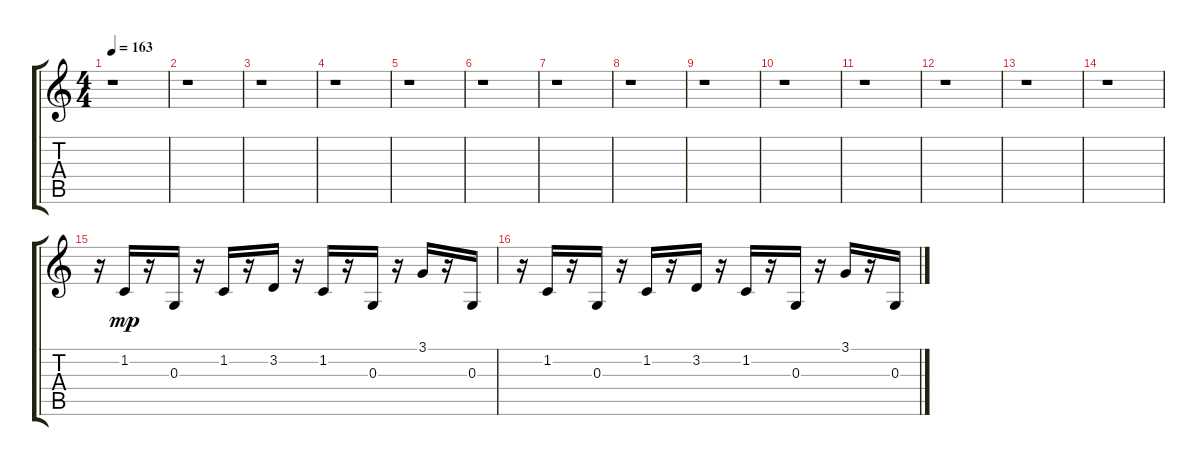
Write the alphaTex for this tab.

\track "" {instrument harpsichord}
\staff {score tabs}
\tuning (E4 B3 G3 D3 A2 E2) {hide}
\ts (4 4)
\tempo 163
\clef g2
\ks c
r.1{dy mp} |
r.1 |
r.1 |
r.1 |
r.1 |
r.1 |
r.1 |
r.1 |
r.1 |
r.1 |
r.1 |
r.1 |
r.1 |
r.1 |
r.16 1.2.16 r.16 0.3.16 r.16 1.2.16 r.16 3.2.16 r.16 1.2.16 r.16 0.3.16 r.16 3.1.16 r.16 0.3.16 |
r.16 1.2.16 r.16 0.3.16 r.16 1.2.16 r.16 3.2.16 r.16 1.2.16 r.16 0.3.16 r.16 3.1.16 r.16 0.3.16
